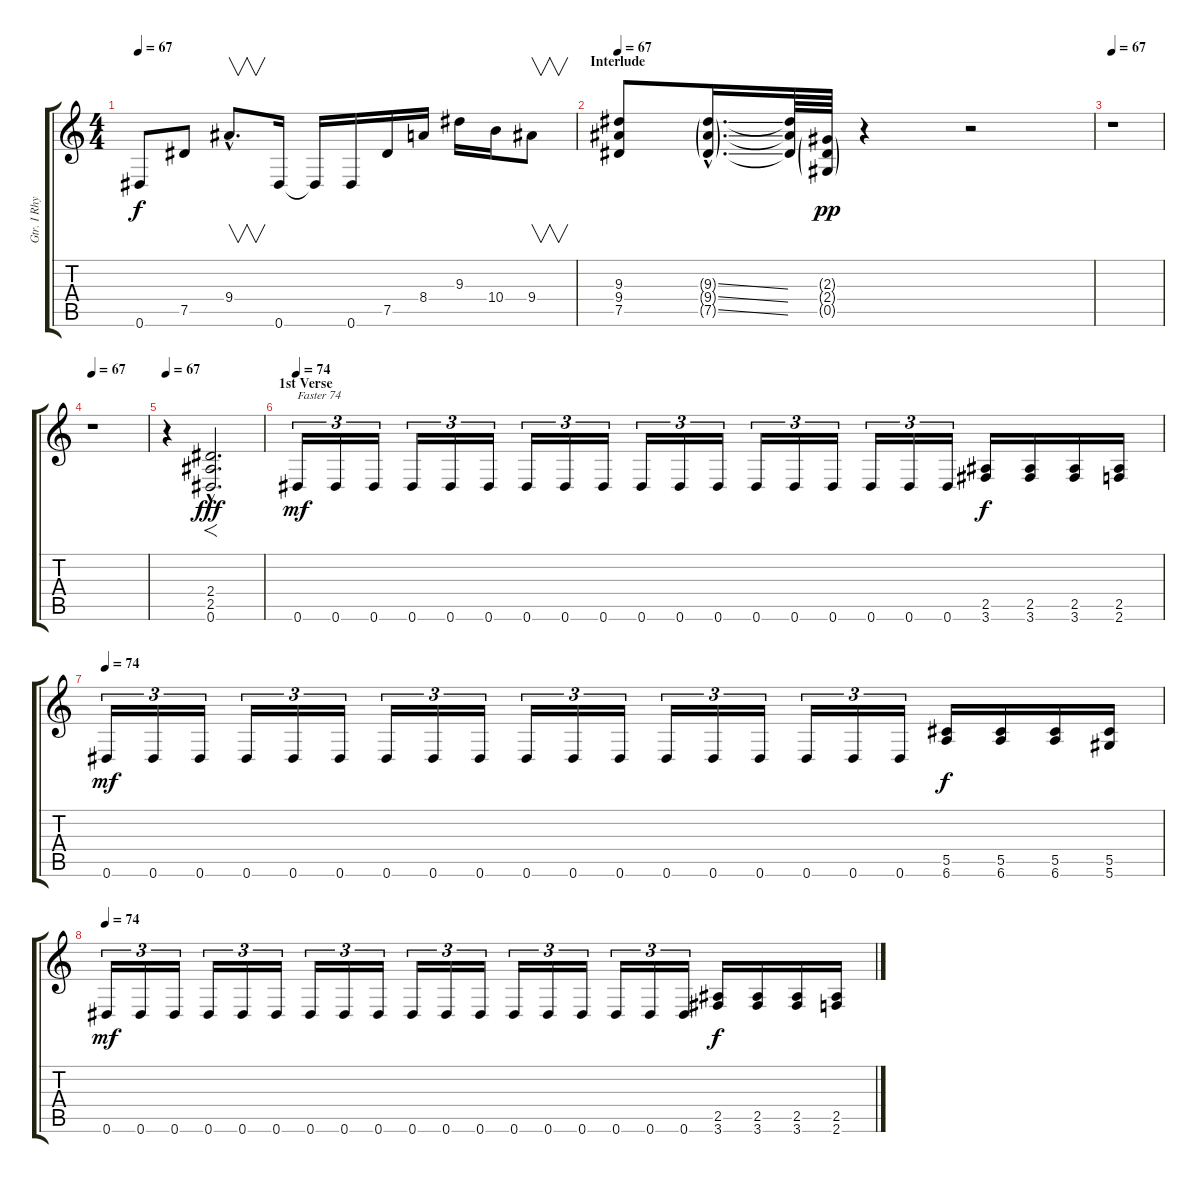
\track ("Gtr. I Rhytm" "Gtr. I Rhy") {instrument overdrivenguitar}
\staff {score tabs}
\tuning (Eb4 Bb3 Gb3 Db3 Ab2 Eb2) {hide}
\ts (4 4)
\tempo 67
\clef g2
\ks c
0.6.8{dy f} 7.5.8 9.4{hac}.8{v d} 0.6.16 0.6{t}.16 0.6.16 7.5.16 8.4.16 9.3.16 10.4.16 9.4.8{v} |
\section ("" "Interlude")
\tempo 67
(9.3 9.4 7.5).8 (9.3{ss g hac} 9.4{ss g hac} 7.5{ss g hac}).16{d} (9.3{t} 9.4{t} 7.5{t}).64 (2.3{g} 2.4{g} 0.5{g}).64{dy pp} r.4 r.2 |
\tempo 67
r.1 |
\tempo 67
r.1 |
\tempo 67
r.4 (2.4{hac} 2.5{hac} 0.6{hac}).2{f d dy fff} |
\section ("" "1st Verse")
\tempo 74
0.6.16{tu (3 2) txt "Faster 74" dy mf} 0.6.16{tu (3 2)} 0.6.16{tu (3 2)} 0.6.16{tu (3 2)} 0.6.16{tu (3 2)} 0.6.16{tu (3 2)} 0.6.16{tu (3 2)} 0.6.16{tu (3 2)} 0.6.16{tu (3 2)} 0.6.16{tu (3 2)} 0.6.16{tu (3 2)} 0.6.16{tu (3 2)} 0.6.16{tu (3 2)} 0.6.16{tu (3 2)} 0.6.16{tu (3 2)} 0.6.16{tu (3 2)} 0.6.16{tu (3 2)} 0.6.16{tu (3 2)} (2.5 3.6).16{dy f} (2.5 3.6).16 (2.5 3.6).16 (2.5 2.6).16 |
\tempo 74
0.6.16{tu (3 2) dy mf} 0.6.16{tu (3 2)} 0.6.16{tu (3 2)} 0.6.16{tu (3 2)} 0.6.16{tu (3 2)} 0.6.16{tu (3 2)} 0.6.16{tu (3 2)} 0.6.16{tu (3 2)} 0.6.16{tu (3 2)} 0.6.16{tu (3 2)} 0.6.16{tu (3 2)} 0.6.16{tu (3 2)} 0.6.16{tu (3 2)} 0.6.16{tu (3 2)} 0.6.16{tu (3 2)} 0.6.16{tu (3 2)} 0.6.16{tu (3 2)} 0.6.16{tu (3 2)} (5.5 6.6).16{dy f} (5.5 6.6).16 (5.5 6.6).16 (5.5 5.6).16 |
\tempo 74
0.6.16{tu (3 2) dy mf} 0.6.16{tu (3 2)} 0.6.16{tu (3 2)} 0.6.16{tu (3 2)} 0.6.16{tu (3 2)} 0.6.16{tu (3 2)} 0.6.16{tu (3 2)} 0.6.16{tu (3 2)} 0.6.16{tu (3 2)} 0.6.16{tu (3 2)} 0.6.16{tu (3 2)} 0.6.16{tu (3 2)} 0.6.16{tu (3 2)} 0.6.16{tu (3 2)} 0.6.16{tu (3 2)} 0.6.16{tu (3 2)} 0.6.16{tu (3 2)} 0.6.16{tu (3 2)} (2.5 3.6).16{dy f} (2.5 3.6).16 (2.5 3.6).16 (2.5 2.6).16
